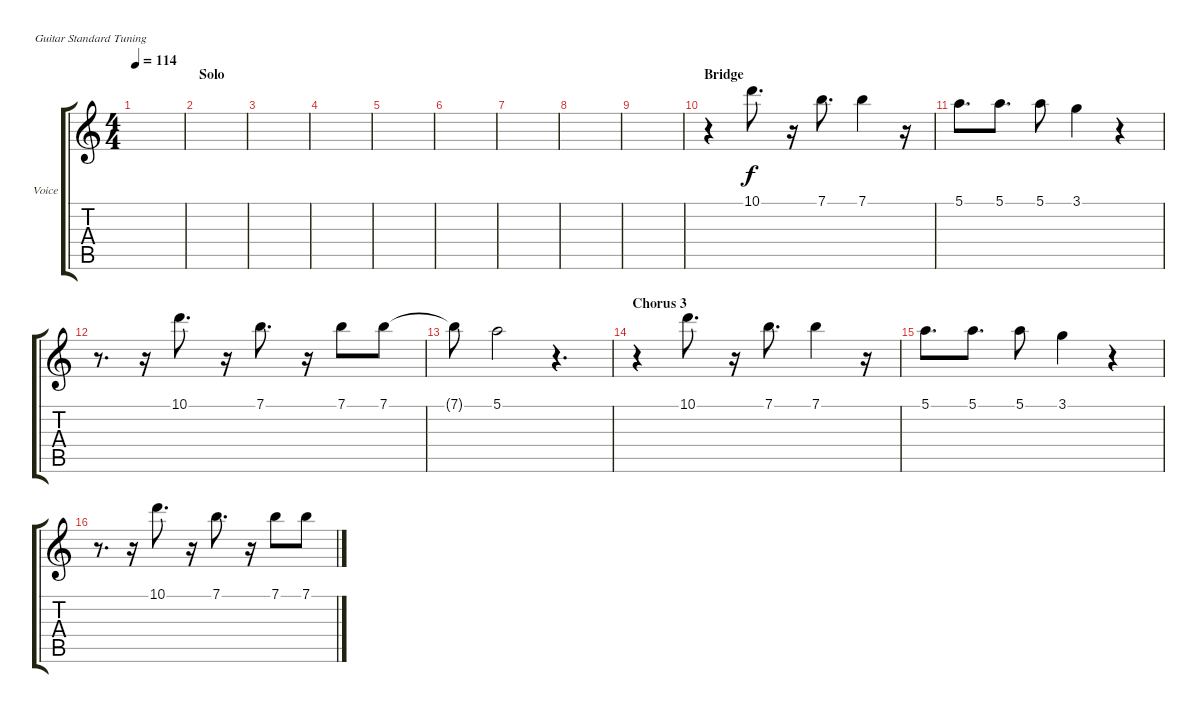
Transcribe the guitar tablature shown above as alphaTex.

\bracketExtendMode groupsimilarinstruments
\firstSystemTrackNameOrientation horizontal
\otherSystemsTrackNameOrientation horizontal
\track ("Voice" "Voice") {mute instrument acousticguitarsteel}
\staff {score tabs}
\tuning (E4 B3 G3 D3 A2 E2)
\ts (4 4)
\tempo 114
\clef g2
\scale
0.333333
\ks c
|
\section ("" "Solo")
\scale
0.333333 |
\scale
0.333333 |
\scale
0.333333 |
\scale
0.333333 |
\scale
0.333333 |
\scale
0.333333 |
\scale
0.333333 |
\scale
0.333333 |
\section ("" "Bridge")
\scale
0.333333 r.4 10.1.8{d} r.16 7.1.8{d} 7.1.4 r.16 |
\scale
0.333333 5.1.8{d} 5.1.8{d} 5.1.8 3.1.4 r.4 |
\scale
0.333333 r.8{d} r.16 10.1.8{d} r.16 7.1.8{d} r.16 7.1.8 7.1.8 |
\scale
0.333333 7.1{t}.8 5.1.2 r.4{d} |
\section ("" "Chorus 3")
\scale
0.333333 r.4 10.1.8{d} r.16 7.1.8{d} 7.1.4 r.16 |
\scale
0.333333 5.1.8{d} 5.1.8{d} 5.1.8 3.1.4 r.4 |
\scale
0.333333 r.8{d} r.16 10.1.8{d} r.16 7.1.8{d} r.16 7.1.8 7.1.8
